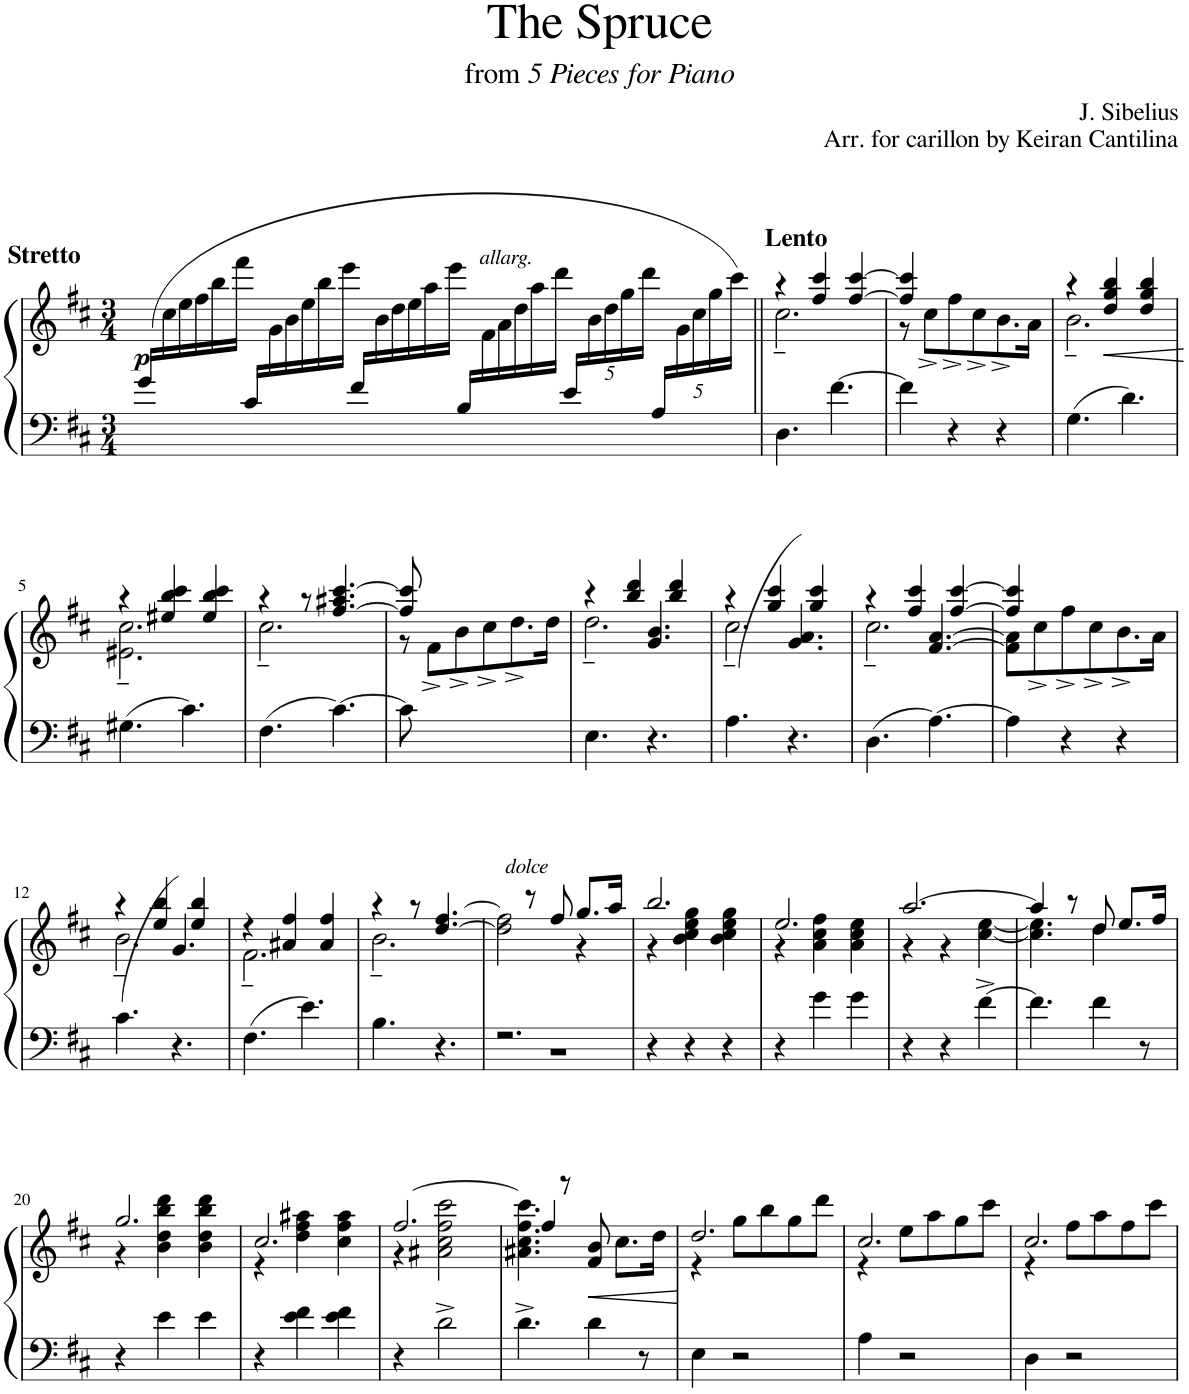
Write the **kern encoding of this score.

**kern	**kern	**dynam
*part1	*part1	*part1
*staff2	*staff1	*staff1/2
*I"Piano	*	*
*I'Pno.	*	*
*clefF4	*clefG2	*
*k[f#c#]	*k[f#c#]	*
*M3/4	*M3/4	*
*Xtuplet	*	*
=1	=1	=1
*^	*	*
!	!	!LO:TX:a:B:t=Stretto	!
!	!	!	!LO:DY:b
(48g/LL	2.ryy	48ryy	p
48%5ryy	.	48cc#\	.
.	.	48ee\	.
.	.	48ff#\	.
.	.	48bb\	.
.	.	48fff#\JJ	.
48c#/LL	.	48ryy	.
48%5ryy	.	48g\	.
.	.	48b\	.
.	.	48ee\	.
.	.	48bb\	.
.	.	48eee\JJ	.
48f#/LL	.	48ryy	.
48%5ryy	.	48b\	.
.	.	48dd\	.
.	.	48ee\	.
.	.	48aa\	.
.	.	48eee\JJ	.
!	!	!LO:TX:a:i:t=allarg.	!
48B/LL	.	48ryy	.
48%5ryy	.	48f#\	.
.	.	48a\	.
.	.	48dd\	.
.	.	48aa\	.
.	.	48ddd\JJ	.
*tuplet	*	*	*
*Xbrackettup	*	*	*
40e/LL	.	40ryy	.
10ryy	.	40b\	.
.	.	40dd\	.
.	.	40gg\	.
.	.	40ddd\JJ	.
40A/LL	.	40ryy	.
10ryy	.	40g\	.
.	.	40cc#\	.
.	.	40gg\	.
.	.	40ccc#\JJ)	.
*v	*v	*	*
=2||	=2||	=2||
*	*^	*
!	!LO:TX:a:B:t=Lento	!	!
4.D\	4r	2.cc#~\	.
.	4ff#/ 4ccc#/	.	.
[4.f#\	.	.	.
.	[4ff#/ [4ccc#/	.	.
=3	=3	=3	=3
4f#\]	4ff#/] 4ccc#/]	8r	.
.	.	8cc#^\L	.
4r	2ryy	8ff#^\	.
.	.	8cc#^\	.
4r	.	8.b^\	.
.	.	16a\Jk	.
=4	=4	=4	=4
4.G\	4r	2.b~\	.
!	!	!	!LO:HP:b
.	4dd/ 4gg/ 4bb/	.	<
4.d\	.	.	.
.	4dd/ 4gg/ 4bb/	.	.
*	*v	*v	*
.	.	[
!!LO:LB:g=z
=5	=5	=5
*	*^	*
4.G#X\	4r	2.e#X\~ 2.cc#\~	.
.	4ee#X/ 4bb/ 4ccc#/	.	.
4.c#\	.	.	.
.	4ee#/ 4bb/ 4ccc#/	.	.
=6	=6	=6	=6
4.F#\	4r	2.cc#~\	.
.	8r	.	.
[4.c#\	[4.ff#/ 4.aa#X/ [4.ccc#/	.	.
=7	=7	=7	=7
8c#\]	8ff#/] 8ccc#/]	8r	.
8ryy	8ryy	8f#^\L	.
4ryy	4ryy	8b^\	.
.	.	8cc#^\	.
4ryy	4ryy	8.dd^\	.
.	.	16dd\Jk	.
=8	=8	=8	=8
*	*	*^	*
4.E\	4r	2.dd~\	4.ryy	.
.	4bb/ 4ddd/	.	.	.
4.r	.	.	4.g/ 4.b/	.
.	4bb/ 4ddd/	.	.	.
=9	=9	=9	=9	=9
4.A\	4r	2.cc#~\	4.ryy	.
.	4gg/ 4ccc#/	.	.	.
4.r	.	.	(4.g/ 4.a/	.
.	4gg/ 4ccc#/	.	.	.
=10	=10	=10	=10	=10
4.D\	4r	2.cc#~\	4.ryy	.
.	4ff#/ 4ccc#/	.	.	.
[4.A\	.	.	[4.f#/ [4.a/	.
.	[4ff#/ [4ccc#/	.	.	.
*	*	*v	*v	*
=11	=11	=11	=11
4A\]	4ff#/] 4ccc#/]	8f#\] 8a\]L	.
.	.	8cc#^\	.
4r	4ryy	8ff#^\	.
.	.	8cc#^\	.
4r	4ryy	8.b^\	.
.	.	16a\Jk	.
!!LO:LB:g=z
=12	=12	=12	=12
*	*	*^	*
4.c#\	4r	2.b~\	4.ryy	.
.	4ee/ 4bb/	.	.	.
4.r	.	.	(4.g/	.
.	4ee/ 4bb/	.	.	.
*	*	*v	*v	*
=13	=13	=13	=13
4.F#\	4r	2.f#~\	.
.	4a#X/ 4ff#/	.	.
4.e\	.	.	.
.	4a#/ 4ff#/	.	.
=14	=14	=14	=14
4.B\	4r	2.b~\	.
.	8r	.	.
4.r	[4.dd/ [4.ff#/	.	.
=15	=15	=15	=15
*^	*	*	*
!	!	!LO:TX:a:i:t=dolce	!	!
2.r	2.r	4ryy	2dd\] 2ff#\]	.
.	.	8r	.	.
.	.	8ff#/	.	.
.	.	8.gg/L	4r	.
.	.	16aa/Jk	.	.
*v	*v	*	*	*
=16	=16	=16	=16
4r	2.bb/	4r	.
4r	.	4b\ 4cc#\ 4ee\ 4gg\	.
4r	.	4b\ 4cc#\ 4ee\ 4gg\	.
=17	=17	=17	=17
4r	2.ee/	4r	.
4g\	.	4a\ 4cc#\ 4ff#\	.
4g\	.	4a\ 4cc#\ 4ee\	.
=18	=18	=18	=18
4r	[2.aa/	4r	.
4r	.	4r	.
[4f#^\	.	[4cc#\ [4ee\	.
=19	=19	=19	=19
4.f#\]	4aa/]	4.cc#\] 4.ee\]	.
.	8r	.	.
4f#\	8dd/	4dd\	.
.	8.ee/L	.	.
8r	.	8ryy	.
.	16ff#/Jk	.	.
!!LO:LB:g=z	!!
=20	=20	=20	=20
4r	2.gg/	4r	.
4e\	.	4b\ 4dd\ 4bb\ 4ddd\	.
4e\	.	4b\ 4dd\ 4bb\ 4ddd\	.
=21	=21	=21	=21
4r	2.cc#/	4r	.
4e\ 4f#\	.	4dd\ 4ff#\ 4aa#X\	.
4e\ 4f#\	.	4cc#\ 4ff#\ 4aa#\	.
=22	=22	=22	=22
4r	[2.ff#/	4r	.
2d^\	.	2a#X\ 2cc#\ 2ff#\ 2ccc#\	.
=23	=23	=23	=23
4.d^\	4ff#/]	4.a#X\ 4.cc#\ 4.ff#\ 4.ccc#\	.
.	8r	.	.
!	!	!	!LO:HP:b
4d\	8f#/ 8b/	8ryy	<
.	8.cc#\L	4ryy	.
8r	.	.	.
.	16dd\Jk	.	.
*	*v	*v	*
.	.	[
=24	=24	=24
*	*^	*
4E\	2.dd/	4r	.
2r	.	8gg\L	.
.	.	8bb\	.
.	.	8gg\	.
.	.	8ddd\J	.
=25	=25	=25	=25
4A\	2.cc#/	4r	.
2r	.	8ee\L	.
.	.	8aa\	.
.	.	8gg\	.
.	.	8ccc#\J	.
=26	=26	=26	=26
4D\	2.cc#/	4r	.
2r	.	8ff#\L	.
.	.	8aa\	.
.	.	8ff#\	.
.	.	8ccc#\J	.
*	*v	*v	*
=	=	=
*-	*-	*-
